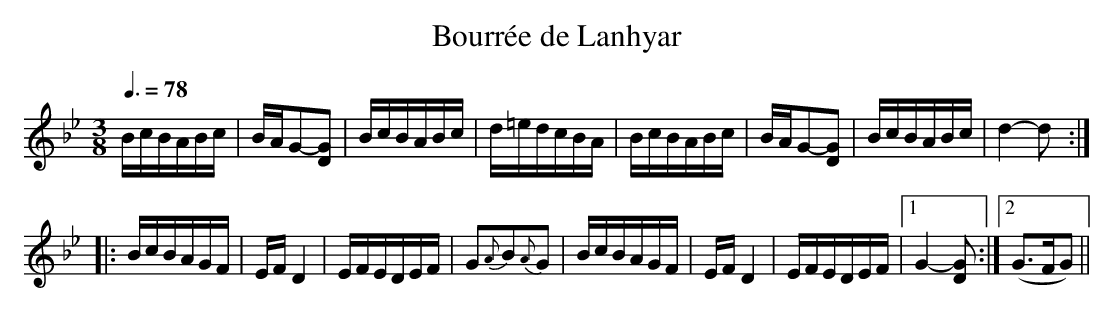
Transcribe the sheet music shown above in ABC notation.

X:1
T:Bourr\'ee de Lanhyar
M:3/8
L:1/16
Q:3/8=78
K:Gm
BcBABc| BAG2-[G2D2]| BcBABc| d=edcBA| BcBABc| BAG2-[G2D2]| BcBABc| d4-d2:|
|:BcBAGF| EFD4| EFEDEF| G2{A}B2{A}G2| BcBAGF| EFD4| EFEDEF|1 G4-[G2D2]:|2 (G3FG2)||
